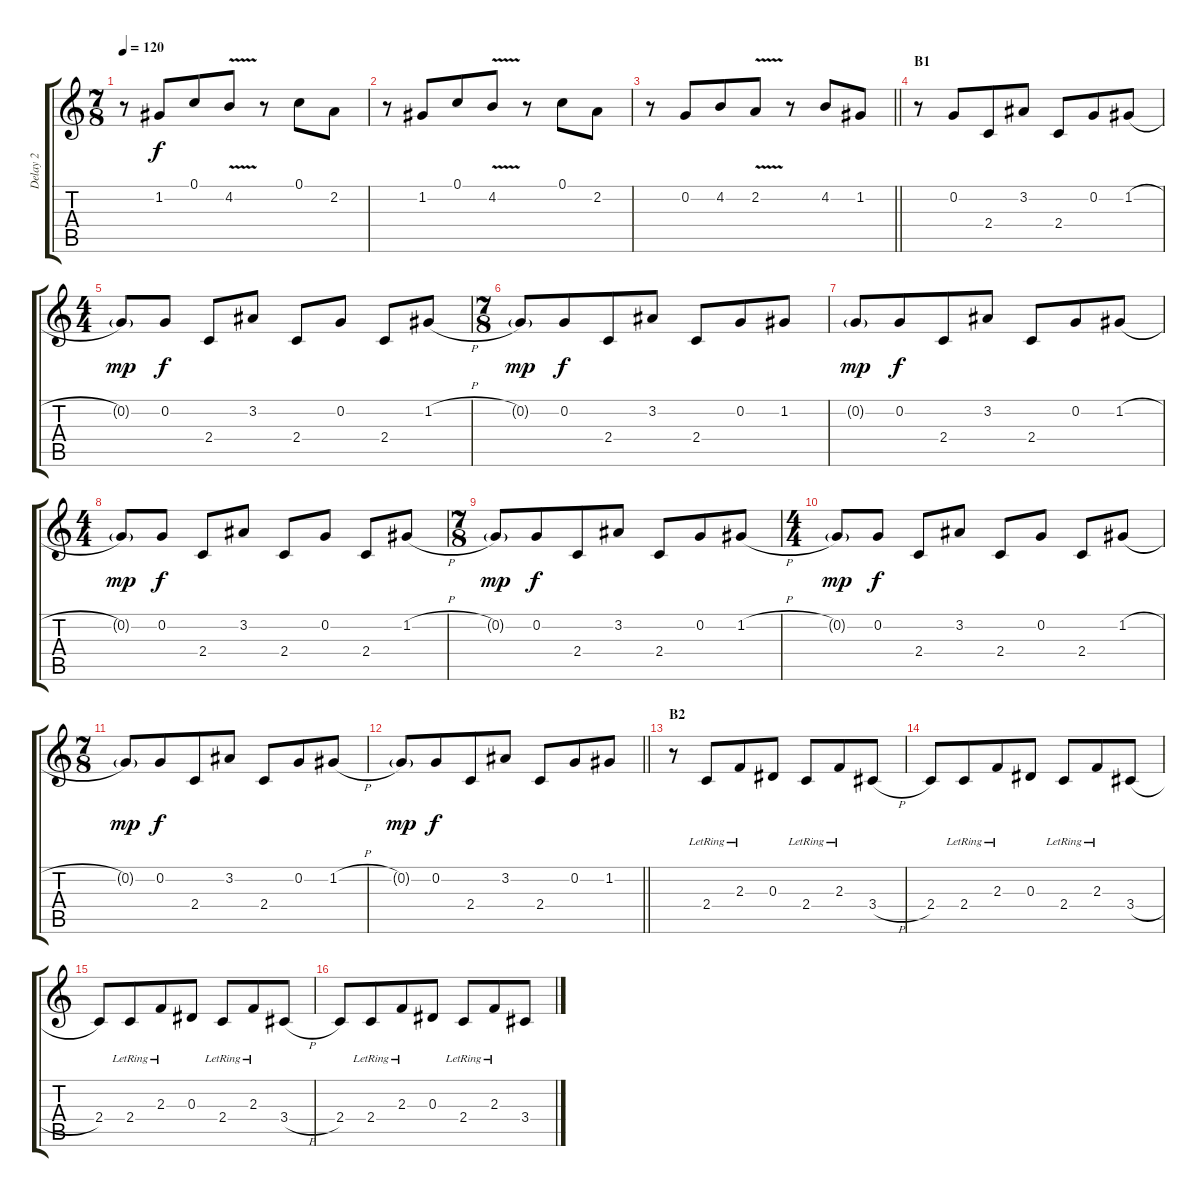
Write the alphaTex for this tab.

\track ("Delay 2" "Delay 2") {instrument overdrivenguitar}
\staff {score tabs}
\tuning (C4 G3 Eb3 Bb2 F2 C2) {hide}
\ts (7 8)
\tempo 120
\clef g2
\ks c
r.8{dy f} 1.2.8 0.1.8 4.2{v}.8 r.8 0.1.8 2.2.8 |
r.8 1.2.8 0.1.8 4.2{v}.8 r.8 0.1.8 2.2.8 |
\barLineRight lightlight
r.8 0.2.8 4.2.8 2.2{v}.8 r.8 4.2.8 1.2.8 |
\section ("" "B1")
r.8 0.2.8 2.4.8 3.2.8 2.4.8 0.2.8 1.2{h}.8 |
\ts (4 4)
0.2{g}.8{dy mp} 0.2.8{dy f} 2.4.8 3.2.8 2.4.8 0.2.8 2.4.8 1.2{h}.8 |
\ts (7 8)
0.2{g}.8{dy mp} 0.2.8{dy f} 2.4.8 3.2.8 2.4.8 0.2.8 1.2.8 |
0.2{g}.8{dy mp} 0.2.8{dy f} 2.4.8 3.2.8 2.4.8 0.2.8 1.2{h}.8 |
\ts (4 4)
0.2{g}.8{dy mp} 0.2.8{dy f} 2.4.8 3.2.8 2.4.8 0.2.8 2.4.8 1.2{h}.8 |
\ts (7 8)
0.2{g}.8{dy mp} 0.2.8{dy f} 2.4.8 3.2.8 2.4.8 0.2.8 1.2{h}.8 |
\ts (4 4)
0.2{g}.8{dy mp} 0.2.8{dy f} 2.4.8 3.2.8 2.4.8 0.2.8 2.4.8 1.2{h}.8 |
\ts (7 8)
0.2{g}.8{dy mp} 0.2.8{dy f} 2.4.8 3.2.8 2.4.8 0.2.8 1.2{h}.8 |
\barLineRight lightlight
0.2{g}.8{dy mp} 0.2.8{dy f} 2.4.8 3.2.8 2.4.8 0.2.8 1.2.8 |
\section ("" "B2")
r.8 2.4{lr}.8 2.3{lr}.8 0.3.8 2.4{lr}.8 2.3{lr}.8 3.4{h}.8 |
2.4.8 2.4{lr}.8 2.3{lr}.8 0.3.8 2.4{lr}.8 2.3{lr}.8 3.4{h}.8 |
2.4.8 2.4{lr}.8 2.3{lr}.8 0.3.8 2.4{lr}.8 2.3{lr}.8 3.4{h}.8 |
2.4.8 2.4{lr}.8 2.3{lr}.8 0.3.8 2.4{lr}.8 2.3{lr}.8 3.4{h}.8
